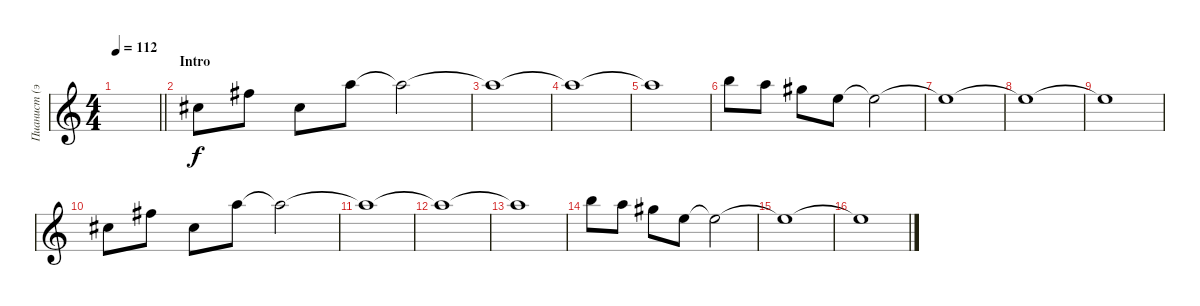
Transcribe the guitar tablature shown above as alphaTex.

\track ("Пианист (эффект)" "Пианист (э") {instrument pad1newage}
\staff {score}
\tuning (E5 B4 G4 D4 A3 E3) {hide}
\ts (4 4)
\tempo 112
\clef g2
\barLineRight lightlight
\ks c
|
\section ("" "Intro")
11.4.8 11.3.8 11.4.8 10.2.8 10.2{t}.2 |
10.2{t}.1 |
10.2{t}.1 |
10.2{t}.1 |
12.2.8 14.3.8 13.3.8 14.4.8 14.4{t}.2 |
14.4{t}.1 |
14.4{t}.1 |
14.4{t}.1 |
11.4.8 11.3.8 11.4.8 10.2.8 10.2{t}.2 |
10.2{t}.1 |
10.2{t}.1 |
10.2{t}.1 |
12.2.8 14.3.8 13.3.8 14.4.8 14.4{t}.2 |
14.4{t}.1 |
14.4{t}.1
